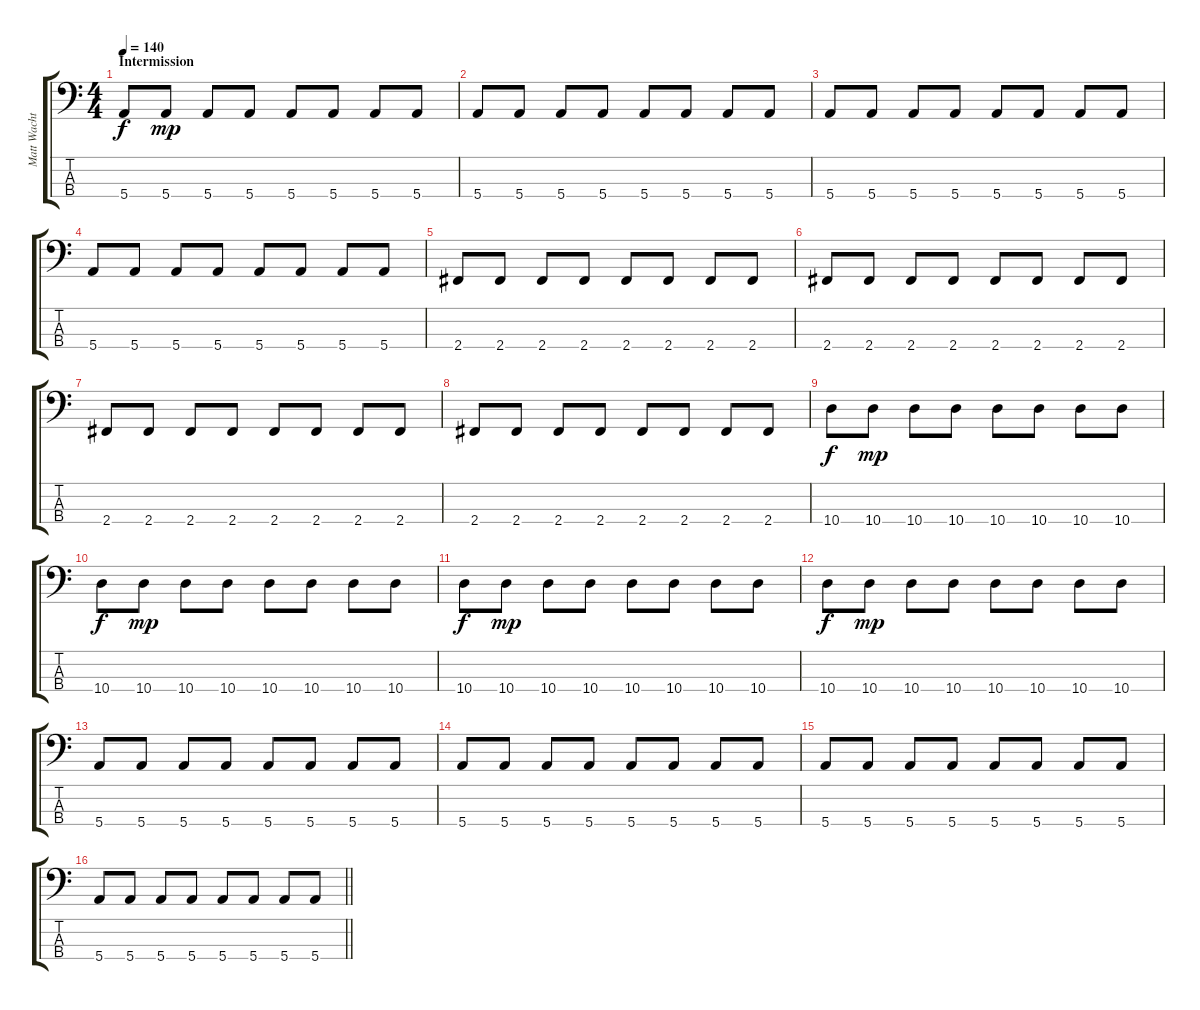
\track ("Matt Wachter" "Matt Wacht") {instrument acousticbass}
\staff {score tabs}
\tuning (G2 D2 A1 E1) {hide}
\ts (4 4)
\section ("" "Intermission")
\tempo 140
\clef f4
\ks c
5.4.8{dy f} 5.4.8{dy mp} 5.4.8 5.4.8 5.4.8 5.4.8 5.4.8 5.4.8 |
5.4.8 5.4.8 5.4.8 5.4.8 5.4.8 5.4.8 5.4.8 5.4.8 |
5.4.8 5.4.8 5.4.8 5.4.8 5.4.8 5.4.8 5.4.8 5.4.8 |
5.4.8 5.4.8 5.4.8 5.4.8 5.4.8 5.4.8 5.4.8 5.4.8 |
2.4.8 2.4.8 2.4.8 2.4.8 2.4.8 2.4.8 2.4.8 2.4.8 |
2.4.8 2.4.8 2.4.8 2.4.8 2.4.8 2.4.8 2.4.8 2.4.8 |
2.4.8 2.4.8 2.4.8 2.4.8 2.4.8 2.4.8 2.4.8 2.4.8 |
2.4.8 2.4.8 2.4.8 2.4.8 2.4.8 2.4.8 2.4.8 2.4.8 |
10.4.8{dy f} 10.4.8{dy mp} 10.4.8 10.4.8 10.4.8 10.4.8 10.4.8 10.4.8 |
10.4.8{dy f} 10.4.8{dy mp} 10.4.8 10.4.8 10.4.8 10.4.8 10.4.8 10.4.8 |
10.4.8{dy f} 10.4.8{dy mp} 10.4.8 10.4.8 10.4.8 10.4.8 10.4.8 10.4.8 |
10.4.8{dy f} 10.4.8{dy mp} 10.4.8 10.4.8 10.4.8 10.4.8 10.4.8 10.4.8 |
5.4.8 5.4.8 5.4.8 5.4.8 5.4.8 5.4.8 5.4.8 5.4.8 |
5.4.8 5.4.8 5.4.8 5.4.8 5.4.8 5.4.8 5.4.8 5.4.8 |
5.4.8 5.4.8 5.4.8 5.4.8 5.4.8 5.4.8 5.4.8 5.4.8 |
\barLineRight lightlight
5.4.8 5.4.8 5.4.8 5.4.8 5.4.8 5.4.8 5.4.8 5.4.8
